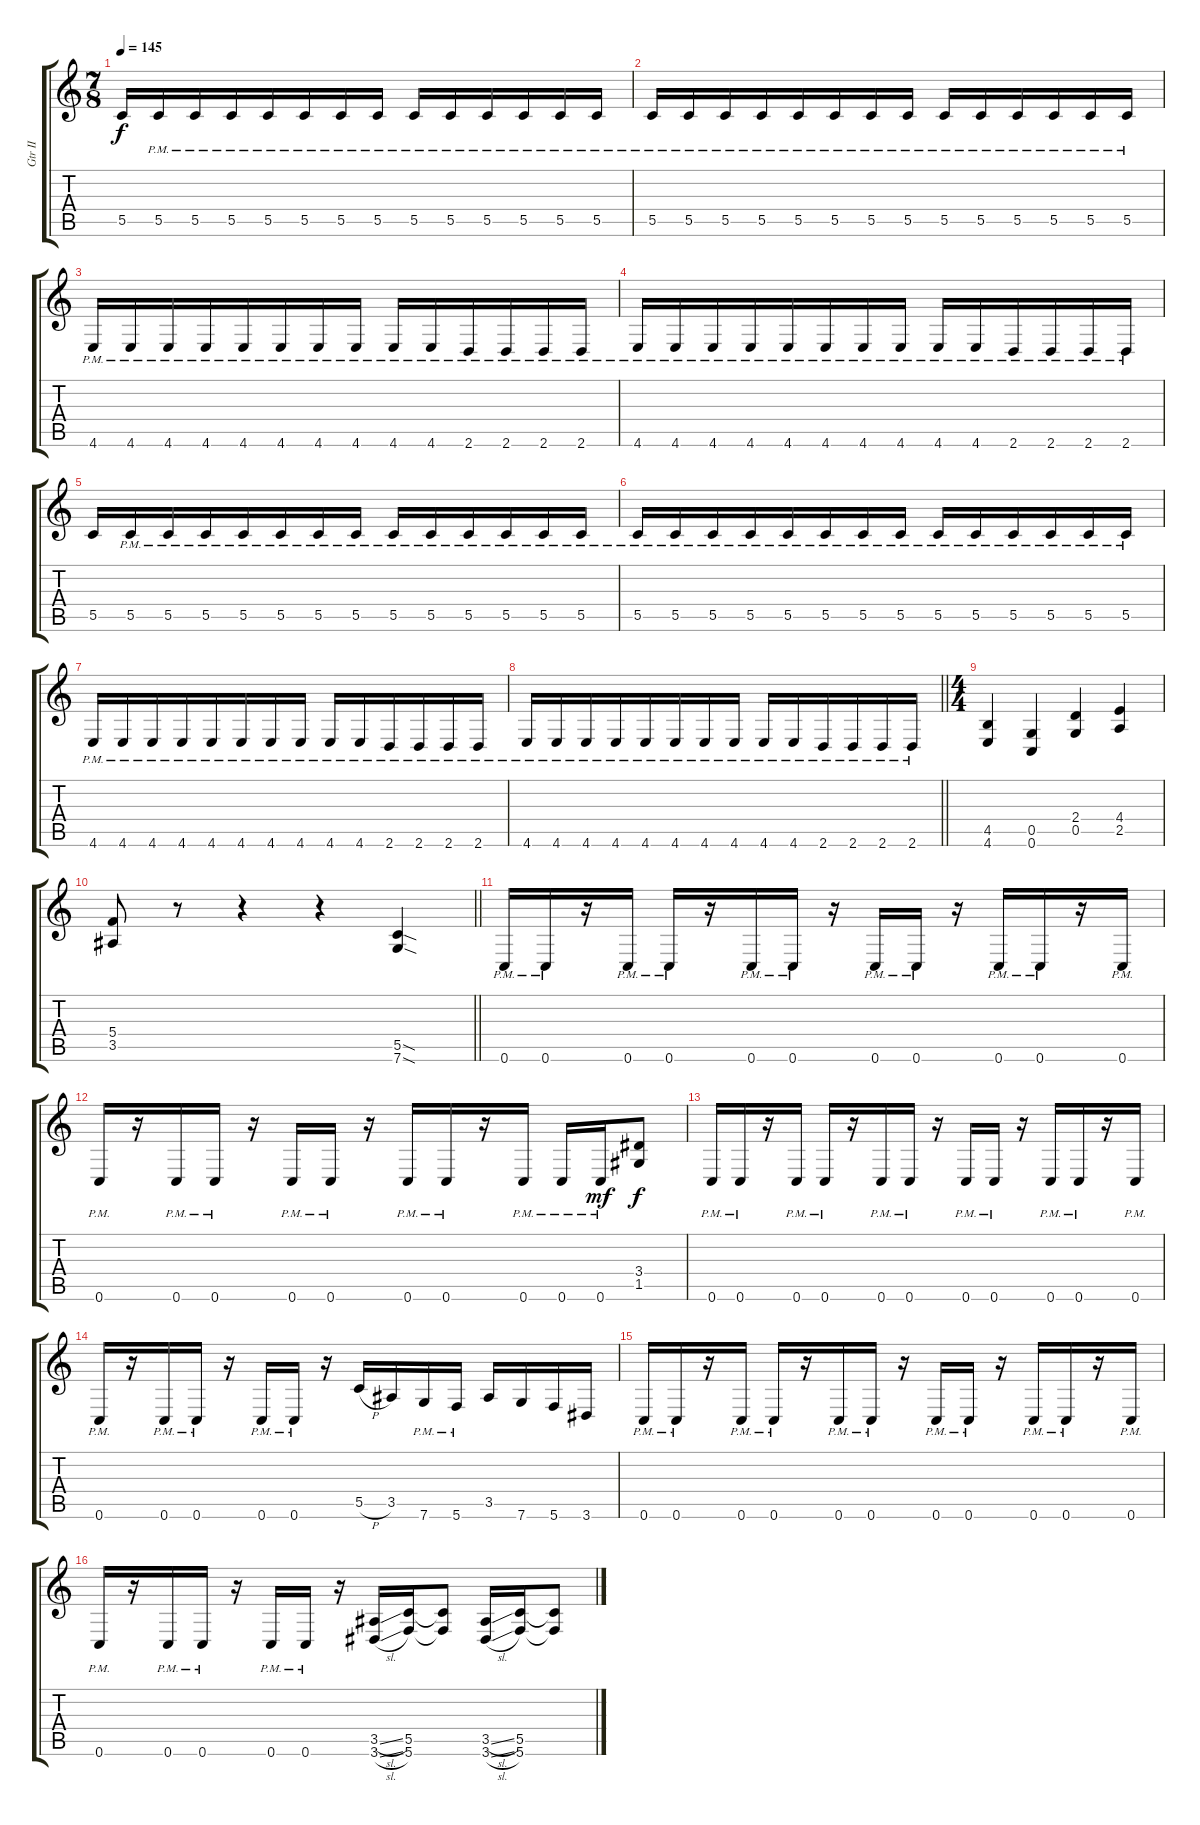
\track ("Gtr II" "Gtr II") {instrument overdrivenguitar}
\staff {score tabs}
\tuning (D4 A3 F3 C3 G2 C2) {hide}
\ts (7 8)
\tempo 145
\clef g2
\ks c
5.5.16{dy f} 5.5{pm}.16 5.5{pm}.16 5.5{pm}.16 5.5{pm}.16 5.5{pm}.16 5.5{pm}.16 5.5{pm}.16 5.5{pm}.16 5.5{pm}.16 5.5{pm}.16 5.5{pm}.16 5.5{pm}.16 5.5{pm}.16 |
5.5{pm}.16 5.5{pm}.16 5.5{pm}.16 5.5{pm}.16 5.5{pm}.16 5.5{pm}.16 5.5{pm}.16 5.5{pm}.16 5.5{pm}.16 5.5{pm}.16 5.5{pm}.16 5.5{pm}.16 5.5{pm}.16 5.5{pm}.16 |
4.6{pm}.16 4.6{pm}.16 4.6{pm}.16 4.6{pm}.16 4.6{pm}.16 4.6{pm}.16 4.6{pm}.16 4.6{pm}.16 4.6{pm}.16 4.6{pm}.16 2.6{pm}.16 2.6{pm}.16 2.6{pm}.16 2.6{pm}.16 |
4.6{pm}.16 4.6{pm}.16 4.6{pm}.16 4.6{pm}.16 4.6{pm}.16 4.6{pm}.16 4.6{pm}.16 4.6{pm}.16 4.6{pm}.16 4.6{pm}.16 2.6{pm}.16 2.6{pm}.16 2.6{pm}.16 2.6{pm}.16 |
5.5.16 5.5{pm}.16 5.5{pm}.16 5.5{pm}.16 5.5{pm}.16 5.5{pm}.16 5.5{pm}.16 5.5{pm}.16 5.5{pm}.16 5.5{pm}.16 5.5{pm}.16 5.5{pm}.16 5.5{pm}.16 5.5{pm}.16 |
5.5{pm}.16 5.5{pm}.16 5.5{pm}.16 5.5{pm}.16 5.5{pm}.16 5.5{pm}.16 5.5{pm}.16 5.5{pm}.16 5.5{pm}.16 5.5{pm}.16 5.5{pm}.16 5.5{pm}.16 5.5{pm}.16 5.5{pm}.16 |
4.6{pm}.16 4.6{pm}.16 4.6{pm}.16 4.6{pm}.16 4.6{pm}.16 4.6{pm}.16 4.6{pm}.16 4.6{pm}.16 4.6{pm}.16 4.6{pm}.16 2.6{pm}.16 2.6{pm}.16 2.6{pm}.16 2.6{pm}.16 |
\barLineRight lightlight
4.6{pm}.16 4.6{pm}.16 4.6{pm}.16 4.6{pm}.16 4.6{pm}.16 4.6{pm}.16 4.6{pm}.16 4.6{pm}.16 4.6{pm}.16 4.6{pm}.16 2.6{pm}.16 2.6{pm}.16 2.6{pm}.16 2.6{pm}.16 |
\ts (4 4)
(4.5 4.6).4 (0.5 0.6).4 (2.4 0.5).4 (4.4 2.5).4 |
\barLineRight lightlight
(5.4 3.5).8 r.8 r.4 r.4 (5.5{sod} 7.6{sod}).4 |
0.6{pm}.16 0.6{pm}.16 r.16 0.6{pm}.16 0.6{pm}.16 r.16 0.6{pm}.16 0.6{pm}.16 r.16 0.6{pm}.16 0.6{pm}.16 r.16 0.6{pm}.16 0.6{pm}.16 r.16 0.6{pm}.16 |
0.6{pm}.16 r.16 0.6{pm}.16 0.6{pm}.16 r.16 0.6{pm}.16 0.6{pm}.16 r.16 0.6{pm}.16 0.6{pm}.16 r.16 0.6{pm}.16 0.6{pm}.16 0.6{pm}.16{dy mf} (3.4 1.5).8{dy f} |
0.6{pm}.16 0.6{pm}.16 r.16 0.6{pm}.16 0.6{pm}.16 r.16 0.6{pm}.16 0.6{pm}.16 r.16 0.6{pm}.16 0.6{pm}.16 r.16 0.6{pm}.16 0.6{pm}.16 r.16 0.6{pm}.16 |
0.6{pm}.16 r.16 0.6{pm}.16 0.6{pm}.16 r.16 0.6{pm}.16 0.6{pm}.16 r.16 5.5{h}.16 3.5.16 7.6{pm}.16 5.6{pm}.16 3.5.16 7.6.16 5.6.16 3.6.16 |
0.6{pm}.16 0.6{pm}.16 r.16 0.6{pm}.16 0.6{pm}.16 r.16 0.6{pm}.16 0.6{pm}.16 r.16 0.6{pm}.16 0.6{pm}.16 r.16 0.6{pm}.16 0.6{pm}.16 r.16 0.6{pm}.16 |
0.6{pm}.16 r.16 0.6{pm}.16 0.6{pm}.16 r.16 0.6{pm}.16 0.6{pm}.16 r.16 (3.5{sl} 3.6{sl}).16 (5.5 5.6).16 (5.5{t} 5.6{t}).8 (3.5{sl} 3.6{sl}).16 (5.5 5.6).16 (5.5{t} 5.6{t}).8
